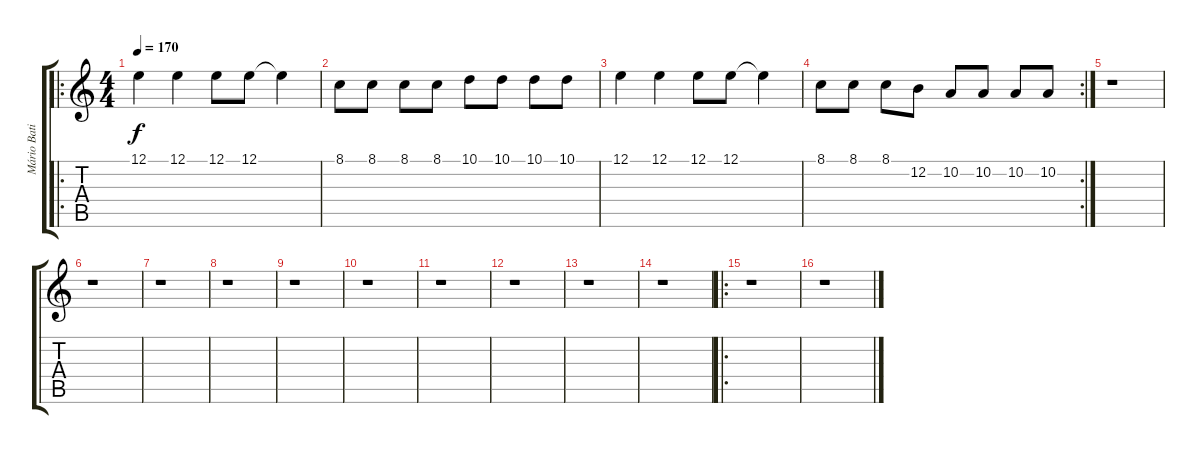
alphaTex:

\track ("Mário Batista" "Mário Bati") {instrument lead1square}
\staff {score tabs}
\tuning (E4 B3 G3 D3 A2 E2) {hide}
\ro
\ts (4 4)
\tempo 170
\clef g2
\ks c
12.1.4{dy f} 12.1.4 12.1.8 12.1.8 12.1{t}.4 |
8.1.8 8.1.8 8.1.8 8.1.8 10.1.8 10.1.8 10.1.8 10.1.8 |
12.1.4 12.1.4 12.1.8 12.1.8 12.1{t}.4 |
\rc 2
8.1.8 8.1.8 8.1.8 12.2.8 10.2.8 10.2.8 10.2.8 10.2.8 |
r.1 |
r.1 |
r.1 |
r.1 |
r.1 |
r.1 |
r.1 |
r.1 |
r.1 |
r.1 |
\ro
r.1 |
r.1
